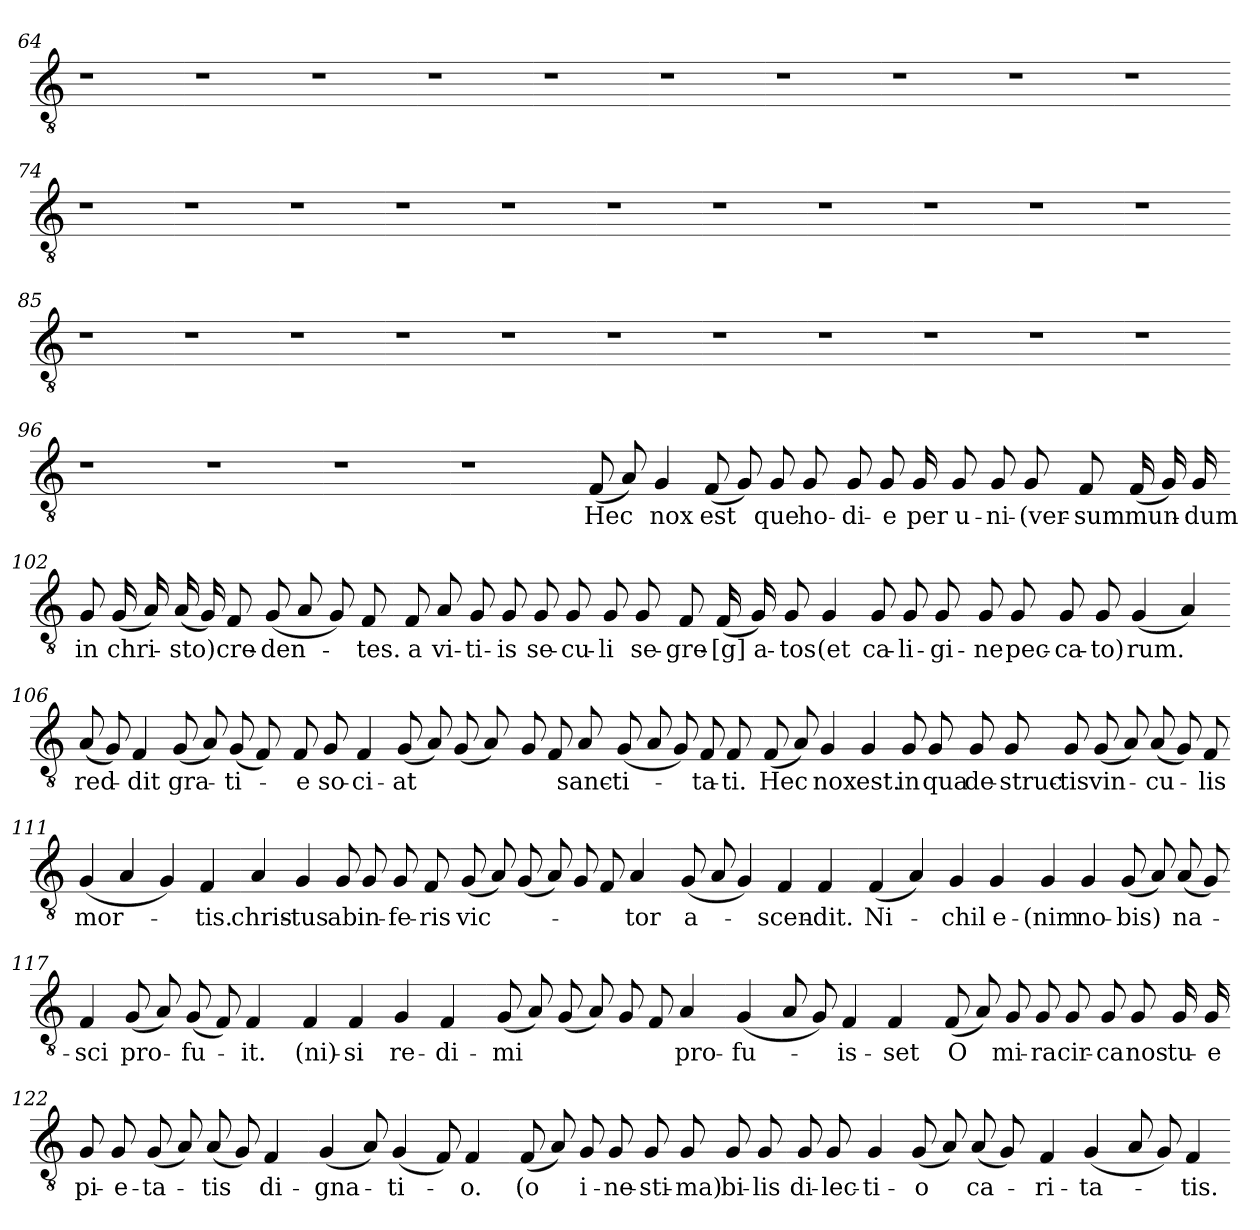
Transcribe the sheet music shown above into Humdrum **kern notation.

**kern	**text
*part1	*part1
*staff1	*staff1
*clefGv2	*
*k[]	*
=64	=64
1r	.
=65-	=65-
1r	.
=66-	=66-
1r	.
=67-	=67-
1r	.
=68-	=68-
1r	.
=69-	=69-
1r	.
=70-	=70-
1r	.
=71-	=71-
1r	.
=72-	=72-
1r	.
=73-	=73-
1r	.
=74-	=74-
1r	.
=75-	=75-
1r	.
=76-	=76-
1r	.
=77-	=77-
1r	.
=78-	=78-
1r	.
=79-	=79-
1r	.
=80-	=80-
1r	.
=81-	=81-
1r	.
=82-	=82-
1r	.
=83-	=83-
1r	.
=84-	=84-
1r	.
=85-	=85-
1r	.
=86-	=86-
1r	.
=87-	=87-
1r	.
=88-	=88-
1r	.
=89-	=89-
1r	.
=90-	=90-
1r	.
=91-	=91-
1r	.
=92-	=92-
1r	.
=93-	=93-
1r	.
=94-	=94-
1r	.
=95-	=95-
1r	.
=96-	=96-
1r	.
=97-	=97-
1r	.
=98-	=98-
1r	.
=99-	=99-
1r	.
=100-	=100-
(8F	Hec
8A)	.
4G	nox
(8F	est
8G)	.
8G	que
8G	ho-
=101-	=101-
8G	-di-
8G	-e
16G	per
8G	u-
8G	-ni-
8G	-(ver-
8F	-sum
(16F	mun-
16G)	.
16G	-dum
=102-	=102-
8G	in
(16G	chri-
16A)	.
(16A	-sto)
16G)	.
8F	cre-
(8G	-den-
8A	.
8G)	.
8F	-tes.
=103-	=103-
8F	a
8A	vi-
8G	-ti-
8G	-is
8G	se-
8G	-cu-
8G	-li
8G	se-
=104-	=104-
8F	-gre-
(16F	-[g]a-
16G)	.
8G	-tos
4G	(et
8G	ca-
8G	-li-
8G	-gi-
=105-	=105-
8G	-ne
8G	pec-
8G	-ca-
8G	to)
(4G	-rum.
4A)	.
=106-	=106-
(8A	red-
8G)	.
4F	-dit
(8G	gra-
8A)	.
(8G	-ti-
8F)	.
=107-	=107-
8F	-e
8G	so-
4F	-ci-
(8G	-at
8A)	.
(8G	.
8A)	.
=108-	=108-
8G	.
8F	.
8A	sanc-
(8G	-ti-
8A	.
8G)	.
8F	-ta-
8F	-ti.
=109-	=109-
(8F	Hec
8A)	.
4G	nox
4G	est.
8G	in
8G	qua
=110-	=110-
8G	de-
8G	-struc-
8G	-tis
(8G	vin-
8A)	.
(8A	-cu-
8G)	.
8F	-lis
=111-	=111-
(4G	mor-
4A	.
4G)	.
4F	-tis.
=112-	=112-
4A	chris-
4G	-tus
8G	ab
8G	in-
8G	-fe-
8F	-ris
=113-	=113-
(8G	vic-
8A)	.
(8G	.
8A)	.
8G	.
8F	.
4A	-tor
=114-	=114-
(8G	a-
8A	.
4G)	.
4F	-scen-
4F	-dit.
=115-	=115-
(4F	Ni-
4A)	.
4G	-chil
4G	e-
=116-	=116-
4G	-(nim
4G	no-
(8G	-bis)
8A)	.
(8A	na-
8G)	.
=117-	=117-
4F	-sci
(8G	pro-
8A)	.
(8G	-fu-
8F)	.
4F	-it.
=118-	=118-
4F	(ni)-
4F	-si
4G	re-
4F	-di-
=119-	=119-
(8G	-mi
8A)	.
(8G	.
8A)	.
8G	.
8F	.
4A	pro-
=120-	=120-
(4G	-fu-
8A	.
8G)	.
4F	-is-
4F	-set
=121-	=121-
(8F	O
8A)	.
8G	mi-
8G	-ra
8G	cir-
8G	-ca
8G	nos
16G	tu-
16G	-e
=122-	=122-
8G	pi-
8G	-e-
(8G	-ta-
8A)	.
(8A	-tis
8G)	.
4F	di-
=123-	=123-
(4G	-gna-
8A)	.
(4G	-ti-
8F)	.
4F	-o.
=124-	=124-
(8F	(o
8A)	.
8G	i-
8G	-ne-
8G	-sti-
8G	ma)
8G	-bi-
8G	-lis
=125-	=125-
8G	di-
8G	-lec-
4G	-ti-
(8G	-o
8A)	.
(8A	ca-
8G)	.
=126-	=126-
4F	-ri-
(4G	-ta-
8A	.
8G)	.
4F	-tis.
=-	=-
*-	*-
